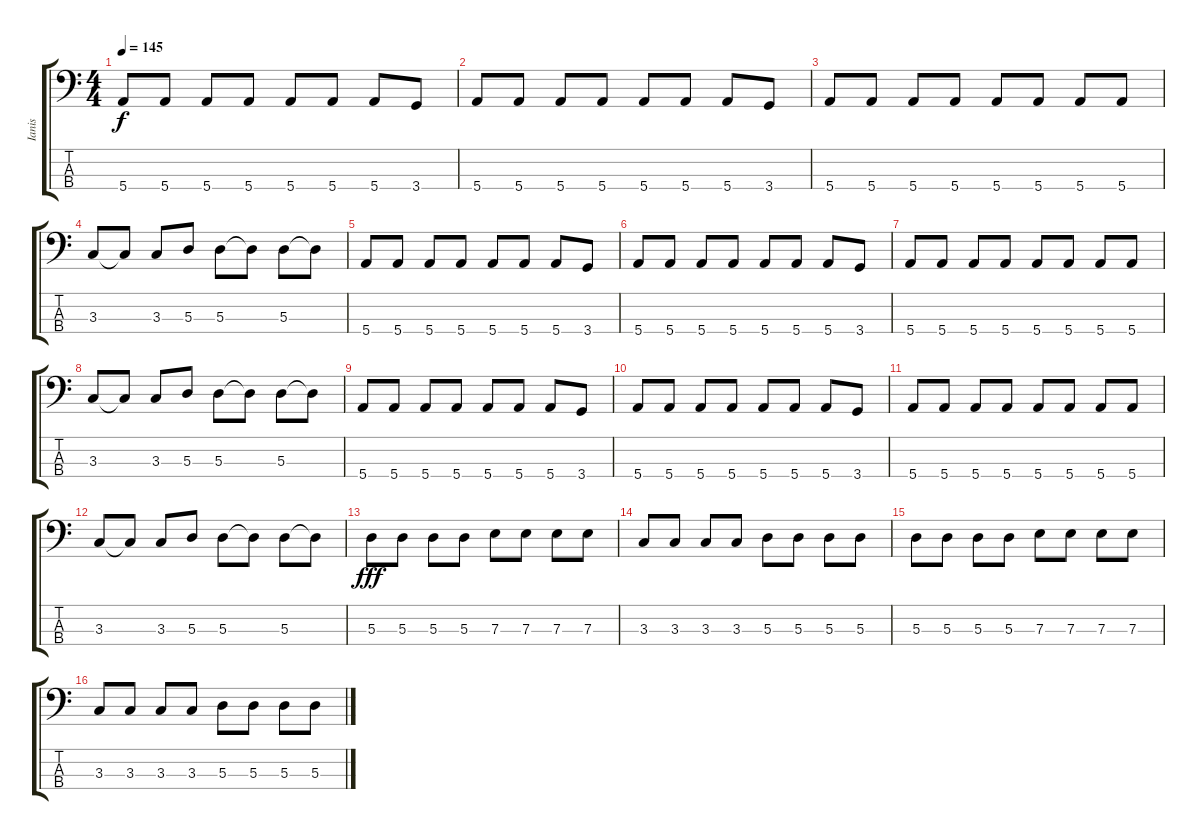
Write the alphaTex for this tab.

\track ("Ianis" "Ianis") {instrument electricbasspick}
\staff {score tabs}
\tuning (G2 D2 A1 E1) {hide}
\ts (4 4)
\tempo 145
\clef f4
\ks c
5.4.8{dy f} 5.4.8 5.4.8 5.4.8 5.4.8 5.4.8 5.4.8 3.4.8 |
5.4.8 5.4.8 5.4.8 5.4.8 5.4.8 5.4.8 5.4.8 3.4.8 |
5.4.8 5.4.8 5.4.8 5.4.8 5.4.8 5.4.8 5.4.8 5.4.8 |
3.3.8 3.3{t}.8 3.3.8 5.3.8 5.3.8 5.3{t}.8 5.3.8 5.3{t}.8 |
5.4.8 5.4.8 5.4.8 5.4.8 5.4.8 5.4.8 5.4.8 3.4.8 |
5.4.8 5.4.8 5.4.8 5.4.8 5.4.8 5.4.8 5.4.8 3.4.8 |
5.4.8 5.4.8 5.4.8 5.4.8 5.4.8 5.4.8 5.4.8 5.4.8 |
3.3.8 3.3{t}.8 3.3.8 5.3.8 5.3.8 5.3{t}.8 5.3.8 5.3{t}.8 |
5.4.8 5.4.8 5.4.8 5.4.8 5.4.8 5.4.8 5.4.8 3.4.8 |
5.4.8 5.4.8 5.4.8 5.4.8 5.4.8 5.4.8 5.4.8 3.4.8 |
5.4.8 5.4.8 5.4.8 5.4.8 5.4.8 5.4.8 5.4.8 5.4.8 |
3.3.8 3.3{t}.8 3.3.8 5.3.8 5.3.8 5.3{t}.8 5.3.8 5.3{t}.8 |
5.3.8{dy fff} 5.3.8 5.3.8 5.3.8 7.3.8 7.3.8 7.3.8 7.3.8 |
3.3.8 3.3.8 3.3.8 3.3.8 5.3.8 5.3.8 5.3.8 5.3.8 |
5.3.8 5.3.8 5.3.8 5.3.8 7.3.8 7.3.8 7.3.8 7.3.8 |
3.3.8 3.3.8 3.3.8 3.3.8 5.3.8 5.3.8 5.3.8 5.3.8
